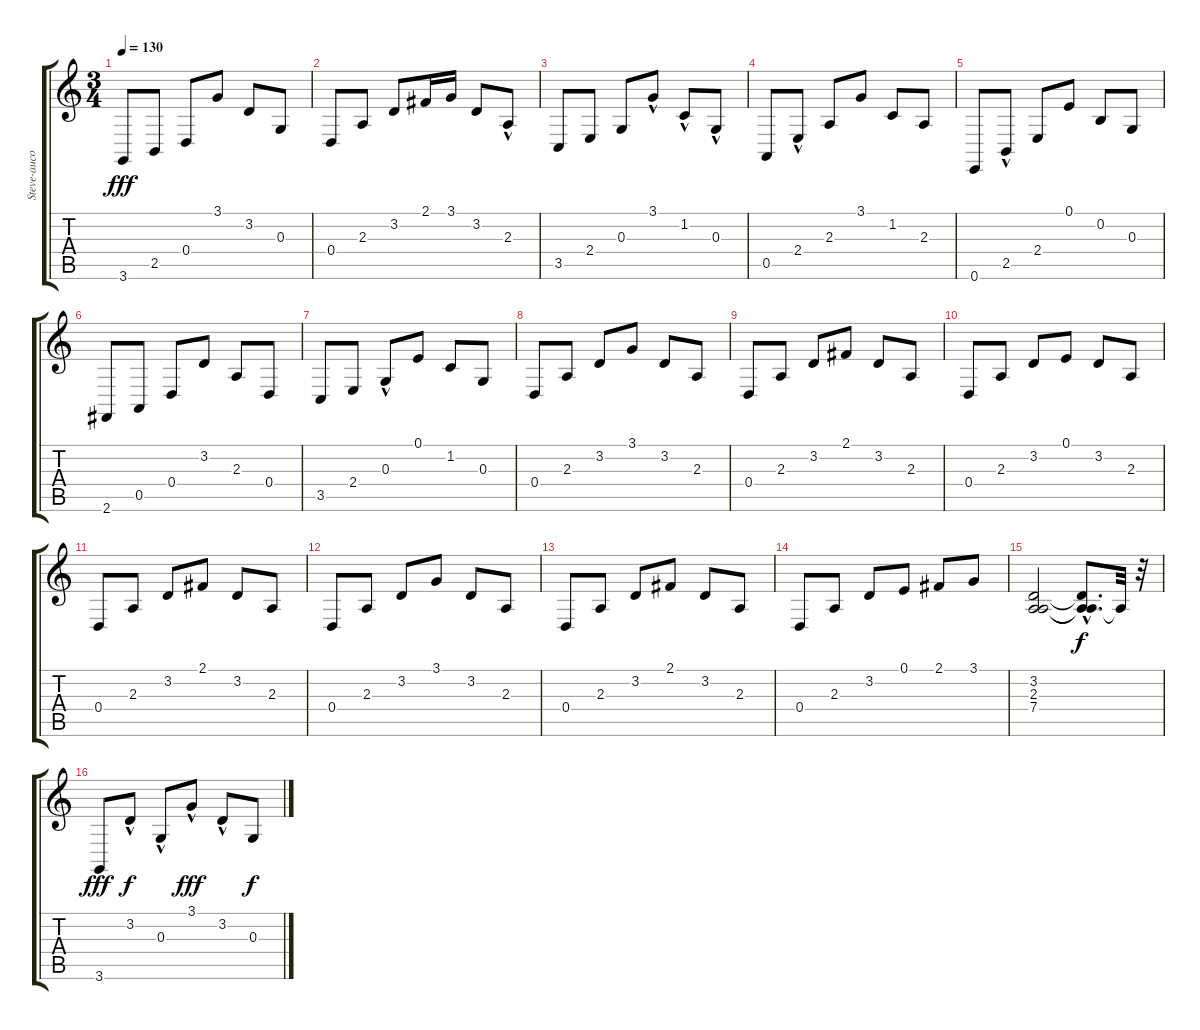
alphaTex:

\track ("Steve-aucoustic" "Steve-auco") {instrument acousticgrandpiano}
\staff {score tabs}
\tuning (E4 B3 G3 D3 A2 E2) {hide}
\ts (3 4)
\tempo 130
\clef g2
\ks c
3.6.8{dy fff} 2.5.8 0.4.8 3.1.8 3.2.8 0.3.8 |
0.4.8 2.3.8 3.2.8 2.1.16 3.1.16 3.2.8 2.3{hac}.8 |
3.5.8 2.4.8 0.3.8 3.1{hac}.8 1.2{hac}.8 0.3{hac}.8 |
0.5.8 2.4{hac}.8 2.3.8 3.1.8 1.2.8 2.3.8 |
0.6.8 2.5{hac}.8 2.4.8 0.1.8 0.2.8 0.3.8 |
2.6.8 0.5.8 0.4.8 3.2.8 2.3.8 0.4.8 |
3.5.8 2.4.8 0.3{hac}.8 0.1.8 1.2.8 0.3.8 |
0.4.8 2.3.8 3.2.8 3.1.8 3.2.8 2.3.8 |
0.4.8 2.3.8 3.2.8 2.1.8 3.2.8 2.3.8 |
0.4.8 2.3.8 3.2.8 0.1.8 3.2.8 2.3.8 |
0.4.8 2.3.8 3.2.8 2.1.8 3.2.8 2.3.8 |
0.4.8 2.3.8 3.2.8 3.1.8 3.2.8 2.3.8 |
0.4.8 2.3.8 3.2.8 2.1.8 3.2.8 2.3.8 |
0.4.8 2.3.8 3.2.8 0.1.8 2.1.8 3.1.8 |
(3.2 2.3 7.4).2 (3.2{hac t} 2.3{hac t} 7.4{hac t}).8{d dy f} 7.4{t}.32 r.32 |
3.6.8{dy fff} 3.2{hac}.8{dy f} 0.3{hac}.8 3.1{hac}.8{dy fff} 3.2{hac}.8 0.3.8{dy f}
